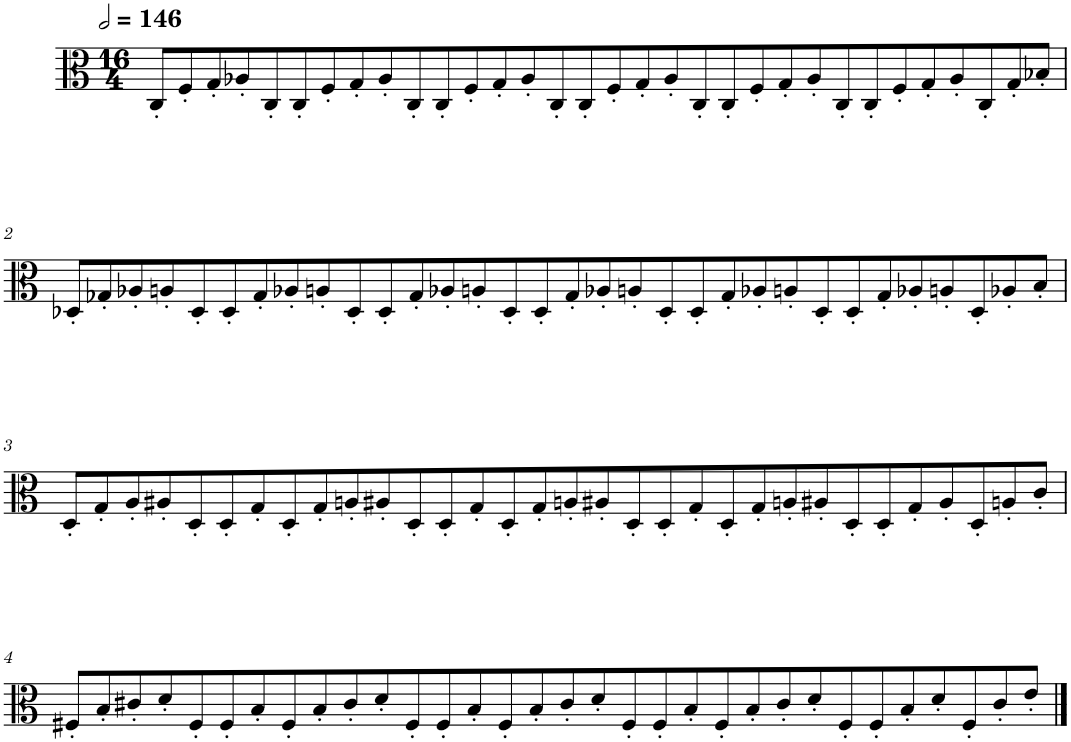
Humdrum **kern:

**kern
*part1
*staff1
*I"Viola
*I'Vla.
*clefC3
*k[]
*M16/4
*MM292
=1
8C'/L
8F'/
8G'/
8A-X'/
8C'/
8C'/
8F'/
8G'/
8A-'/
8C'/
8C'/
8F'/
8G'/
8A-'/
8C'/
8C'/
8F'/
8G'/
8A-'/
8C'/
8C'/
8F'/
8G'/
8A-'/
8C'/
8C'/
8F'/
8G'/
8A-'/
8C'/
8G'/
8B-X'/J
!!LO:LB:g=z
=2
8D-X'/L
8G-X'/
8A-X'/
8An'/
8D-'/
8D-'/
8G-'/
8A-X'/
8An'/
8D-'/
8D-'/
8G-'/
8A-X'/
8An'/
8D-'/
8D-'/
8G-'/
8A-X'/
8An'/
8D-'/
8D-'/
8G-'/
8A-X'/
8An'/
8D-'/
8D-'/
8G-'/
8A-X'/
8An'/
8D-'/
8A-X'/
8B'/J
!!LO:LB:g=z
=3
8D'/L
8G'/
8A'/
8A#X'/
8D'/
8D'/
8G'/
8D'/
8G'/
8An'/
8A#X'/
8D'/
8D'/
8G'/
8D'/
8G'/
8An'/
8A#X'/
8D'/
8D'/
8G'/
8D'/
8G'/
8An'/
8A#X'/
8D'/
8D'/
8G'/
8A#'/
8D'/
8An'/
8c'/J
!!LO:LB:g=z
=4
8F#X'/L
8B'/
8c#X'/
8d'/
8F#'/
8F#'/
8B'/
8F#'/
8B'/
8c#'/
8d'/
8F#'/
8F#'/
8B'/
8F#'/
8B'/
8c#'/
8d'/
8F#'/
8F#'/
8B'/
8F#'/
8B'/
8c#'/
8d'/
8F#'/
8F#'/
8B'/
8d'/
8F#'/
8c#'/
8e'/J
==
*-
